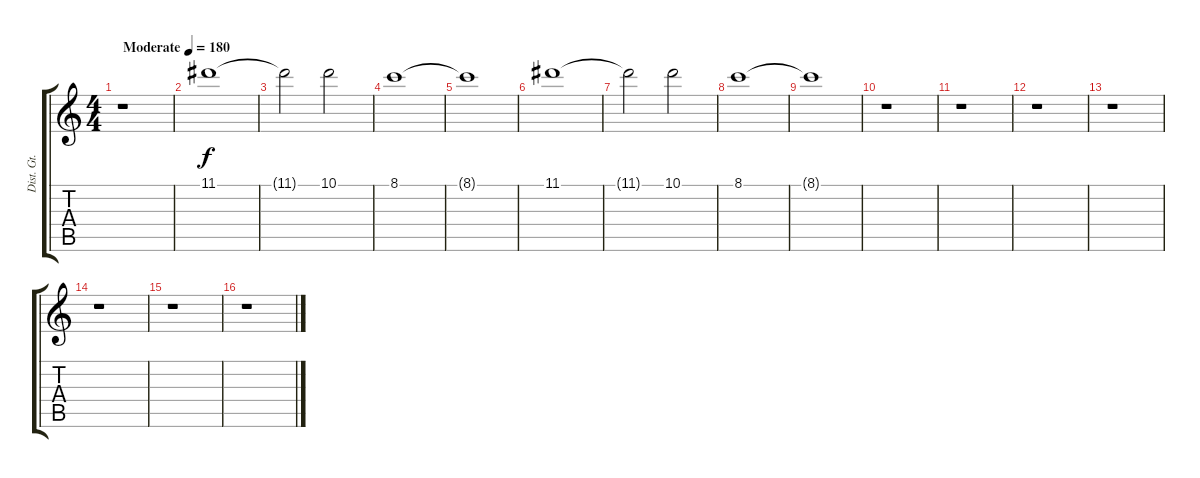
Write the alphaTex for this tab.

\track ("Dist. Gt." "Dist. Gt.") {instrument distortionguitar}
\staff {score tabs}
\tuning (E4 B3 G3 D3 A2 E2) {hide}
\ts (4 4)
\tempo (180 "Moderate")
\clef g2
\ks c
r.1{dy f instrument distortionguitar} |
11.1.1 |
11.1{t}.2 10.1.2 |
8.1.1 |
8.1{t}.1 |
11.1.1 |
11.1{t}.2 10.1.2 |
8.1.1 |
8.1{t}.1 |
r.1 |
r.1 |
r.1 |
r.1 |
r.1 |
r.1 |
r.1
